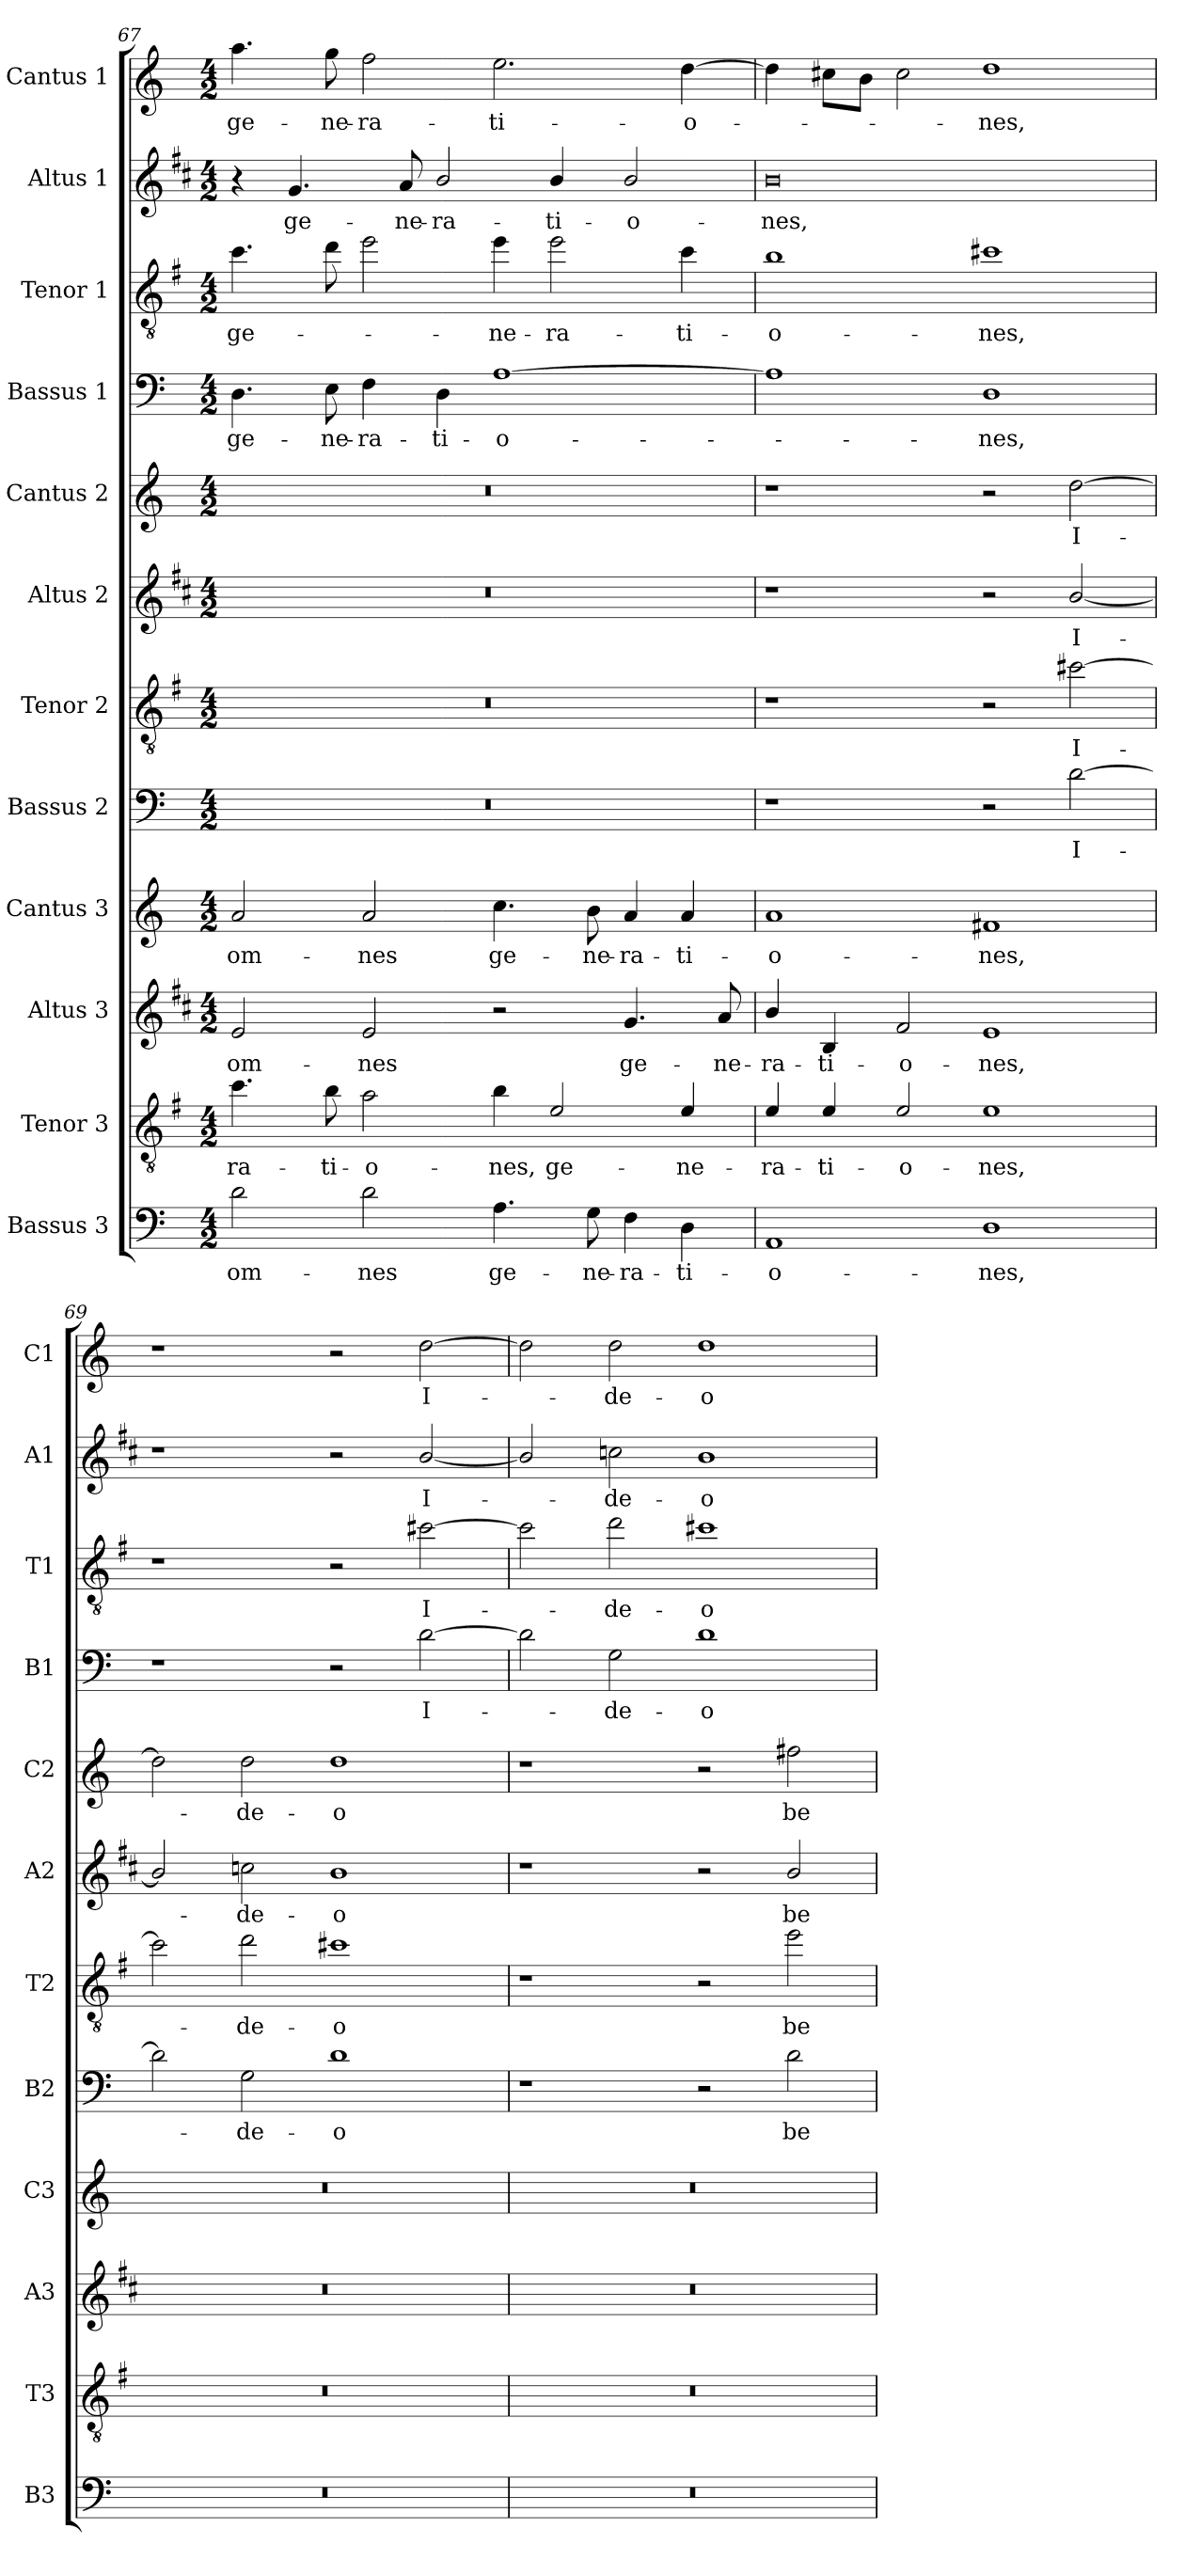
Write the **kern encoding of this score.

**kern	**text	**kern	**text	**kern	**text	**kern	**text	**kern	**text	**kern	**text	**kern	**text	**kern	**text	**kern	**text	**kern	**text	**kern	**text	**kern	**text
*part12	*part12	*part11	*part11	*part10	*part10	*part9	*part9	*part8	*part8	*part7	*part7	*part6	*part6	*part5	*part5	*part4	*part4	*part3	*part3	*part2	*part2	*part1	*part1
*staff12	*staff12	*staff11	*staff11	*staff10	*staff10	*staff9	*staff9	*staff8	*staff8	*staff7	*staff7	*staff6	*staff6	*staff5	*staff5	*staff4	*staff4	*staff3	*staff3	*staff2	*staff2	*staff1	*staff1
*I"Bassus 3	*	*I"Tenor 3	*	*I"Altus 3	*	*I"Cantus 3	*	*I"Bassus 2	*	*I"Tenor 2	*	*I"Altus 2	*	*I"Cantus 2	*	*I"Bassus 1	*	*I"Tenor 1	*	*I"Altus 1	*	*I"Cantus 1	*
*I'B3	*	*I'T3	*	*I'A3	*	*I'C3	*	*I'B2	*	*I'T2	*	*I'A2	*	*I'C2	*	*I'B1	*	*I'T1	*	*I'A1	*	*I'C1	*
!!LO:PB:g=z
*clefF4	*	*clefGv2	*	*clefG2	*	*clefG2	*	*clefF4	*	*clefGv2	*	*clefG2	*	*clefG2	*	*clefF4	*	*clefGv2	*	*clefG2	*	*clefG2	*
*	*	*ITrd4c7	*	*ITrd1c2	*	*	*	*	*	*ITrd4c7	*	*ITrd1c2	*	*	*	*	*	*ITrd4c7	*	*ITrd1c2	*	*	*
*k[]	*	*k[]	*	*k[]	*	*k[]	*	*k[]	*	*k[]	*	*k[]	*	*k[]	*	*k[]	*	*k[]	*	*k[]	*	*k[]	*
*C:	*	*C:	*	*C:	*	*C:	*	*C:	*	*C:	*	*C:	*	*C:	*	*C:	*	*C:	*	*C:	*	*C:	*
*M4/2	*	*M4/2	*	*M4/2	*	*M4/2	*	*M4/2	*	*M4/2	*	*M4/2	*	*M4/2	*	*M4/2	*	*M4/2	*	*M4/2	*	*M4/2	*
=67	=67	=67	=67	=67	=67	=67	=67	=67	=67	=67	=67	=67	=67	=67	=67	=67	=67	=67	=67	=67	=67	=67	=67
!	!LO:LY:b	!	!LO:LY:b	!	!LO:LY:b	!	!LO:LY:b	!	!	!	!	!	!	!	!	!	!LO:LY:b	!	!LO:LY:b	!	!	!	!LO:LY:b
2d\	om-	4.f\	-ra-	2d/	om-	2a/	om-	0r	.	0r	.	0r	.	0r	.	4.D\	ge-	4.f\	ge-	4r	.	4.aa\	ge-
!	!	!	!	!	!	!	!	!	!	!	!	!	!	!	!	!	!	!	!	!	!LO:LY:b	!	!
.	.	.	.	.	.	.	.	.	.	.	.	.	.	.	.	.	.	.	.	4.f/	ge-	.	.
!	!	!	!LO:LY:b	!	!	!	!	!	!	!	!	!	!	!	!	!	!LO:LY:b	!	!	!	!	!	!LO:LY:b
.	.	8e\	-ti-	.	.	.	.	.	.	.	.	.	.	.	.	8E\	-ne-	8g\	.	.	.	8gg\	-ne-
!	!LO:LY:b	!	!LO:LY:b	!	!LO:LY:b	!	!LO:LY:b	!	!	!	!	!	!	!	!	!	!LO:LY:b	!	!	!	!	!	!LO:LY:b
2d\	-nes	2d\	-o-	2d/	-nes	2a/	-nes	.	.	.	.	.	.	.	.	4F\	-ra-	2a\	.	.	.	2ff\	-ra-
!	!	!	!	!	!	!	!	!	!	!	!	!	!	!	!	!	!	!	!	!	!LO:LY:b	!	!
.	.	.	.	.	.	.	.	.	.	.	.	.	.	.	.	.	.	.	.	8g/	-ne-	.	.
!	!	!	!	!	!	!	!	!	!	!	!	!	!	!	!	!	!LO:LY:b	!	!	!	!LO:LY:b	!	!
.	.	.	.	.	.	.	.	.	.	.	.	.	.	.	.	4D\	-ti-	.	.	2a/	-ra-	.	.
!	!LO:LY:b	!	!LO:LY:b	!	!	!	!LO:LY:b	!	!	!	!	!	!	!	!	!	!LO:LY:b	!	!LO:LY:b	!	!	!	!LO:LY:b
4.A\	ge-	4e\	-nes,	2r	.	4.cc\	ge-	.	.	.	.	.	.	.	.	[1A	-o-	4a\	-ne-	.	.	2.ee\	-ti-
!	!	!	!LO:LY:b	!	!	!	!	!	!	!	!	!	!	!	!	!	!	!	!LO:LY:b	!	!LO:LY:b	!	!
.	.	2A/	ge-	.	.	.	.	.	.	.	.	.	.	.	.	.	.	2a\	-ra-	4a/	-ti-	.	.
!	!LO:LY:b	!	!	!	!	!	!LO:LY:b	!	!	!	!	!	!	!	!	!	!	!	!	!	!	!	!
8G\	-ne-	.	.	.	.	8b\	-ne-	.	.	.	.	.	.	.	.	.	.	.	.	.	.	.	.
!	!LO:LY:b	!	!	!	!LO:LY:b	!	!LO:LY:b	!	!	!	!	!	!	!	!	!	!	!	!	!	!LO:LY:b	!	!
4F\	-ra-	.	.	4.f/	ge-	4a/	-ra-	.	.	.	.	.	.	.	.	.	.	.	.	2a/	-o-	.	.
!	!LO:LY:b	!	!LO:LY:b	!	!	!	!LO:LY:b	!	!	!	!	!	!	!	!	!	!	!	!LO:LY:b	!	!	!	!LO:LY:b
4D\	-ti-	4A/	-ne-	.	.	4a/	-ti-	.	.	.	.	.	.	.	.	.	.	4f\	-ti-	.	.	[4dd\	-o-
!	!	!	!	!	!LO:LY:b	!	!	!	!	!	!	!	!	!	!	!	!	!	!	!	!	!	!
.	.	.	.	8g/	-ne-	.	.	.	.	.	.	.	.	.	.	.	.	.	.	.	.	.	.
=68	=68	=68	=68	=68	=68	=68	=68	=68	=68	=68	=68	=68	=68	=68	=68	=68	=68	=68	=68	=68	=68	=68	=68
!	!LO:LY:b	!	!LO:LY:b	!	!LO:LY:b	!	!LO:LY:b	!	!	!	!	!	!	!	!	!	!	!	!LO:LY:b	!	!LO:LY:b	!	!
1AA	-o-	4A/	-ra-	4a/	-ra-	1a	-o-	1r	.	1r	.	1r	.	1r	.	1A]	.	1e	-o-	0a	-nes,	4dd\]	.
!	!	!	!LO:LY:b	!	!LO:LY:b	!	!	!	!	!	!	!	!	!	!	!	!	!	!	!	!	!	!
.	.	4A/	-ti-	4A/	-ti-	.	.	.	.	.	.	.	.	.	.	.	.	.	.	.	.	8cc#X\L	.
.	.	.	.	.	.	.	.	.	.	.	.	.	.	.	.	.	.	.	.	.	.	8b\J	.
!	!	!	!LO:LY:b	!	!LO:LY:b	!	!	!	!	!	!	!	!	!	!	!	!	!	!	!	!	!	!
.	.	2A/	-o-	2e/	-o-	.	.	.	.	.	.	.	.	.	.	.	.	.	.	.	.	2cc#\	.
!	!LO:LY:b	!	!LO:LY:b	!	!LO:LY:b	!	!LO:LY:b	!	!	!	!	!	!	!	!	!	!LO:LY:b	!	!LO:LY:b	!	!	!	!LO:LY:b
1D	-nes,	1A	-nes,	1d	-nes,	1f#X	-nes,	2r	.	2r	.	2r	.	2r	.	1D	-nes,	1f#X	-nes,	.	.	1dd	-nes,
!	!	!	!	!	!	!	!	!	!LO:LY:b	!	!LO:LY:b	!	!LO:LY:b	!	!LO:LY:b	!	!	!	!	!	!	!	!
.	.	.	.	.	.	.	.	[2d\	I-	[2f#X\	I-	[2a/	I-	[2dd\	I-	.	.	.	.	.	.	.	.
=69	=69	=69	=69	=69	=69	=69	=69	=69	=69	=69	=69	=69	=69	=69	=69	=69	=69	=69	=69	=69	=69	=69	=69
0r	.	0r	.	0r	.	0r	.	2d\]	.	2f#\]	.	2a/]	.	2dd\]	.	1r	.	1r	.	1r	.	1r	.
!	!	!	!	!	!	!	!	!	!LO:LY:b	!	!LO:LY:b	!	!LO:LY:b	!	!LO:LY:b	!	!	!	!	!	!	!	!
.	.	.	.	.	.	.	.	2G\	-de-	2g\	-de-	2b-X\	-de-	2dd\	-de-	.	.	.	.	.	.	.	.
!	!	!	!	!	!	!	!	!	!LO:LY:b	!	!LO:LY:b	!	!LO:LY:b	!	!LO:LY:b	!	!	!	!	!	!	!	!
.	.	.	.	.	.	.	.	1d	-o	1f#X	-o	1a	-o	1dd	-o	2r	.	2r	.	2r	.	2r	.
!	!	!	!	!	!	!	!	!	!	!	!	!	!	!	!	!	!LO:LY:b	!	!LO:LY:b	!	!LO:LY:b	!	!LO:LY:b
.	.	.	.	.	.	.	.	.	.	.	.	.	.	.	.	[2d\	I-	[2f#X\	I-	[2a/	I-	[2dd\	I-
=70	=70	=70	=70	=70	=70	=70	=70	=70	=70	=70	=70	=70	=70	=70	=70	=70	=70	=70	=70	=70	=70	=70	=70
0r	.	0r	.	0r	.	0r	.	1r	.	1r	.	1r	.	1r	.	2d\]	.	2f#\]	.	2a/]	.	2dd\]	.
!	!	!	!	!	!	!	!	!	!	!	!	!	!	!	!	!	!LO:LY:b	!	!LO:LY:b	!	!LO:LY:b	!	!LO:LY:b
.	.	.	.	.	.	.	.	.	.	.	.	.	.	.	.	2G\	-de-	2g\	-de-	2b-X\	-de-	2dd\	-de-
!	!	!	!	!	!	!	!	!	!	!	!	!	!	!	!	!	!LO:LY:b	!	!LO:LY:b	!	!LO:LY:b	!	!LO:LY:b
.	.	.	.	.	.	.	.	2r	.	2rc	.	2r	.	2r	.	1d	-o	1f#X	-o	1a	-o	1dd	-o
!	!	!	!	!	!	!	!	!	!LO:LY:b	!	!LO:LY:b	!	!LO:LY:b	!	!LO:LY:b	!	!	!	!	!	!	!	!
.	.	.	.	.	.	.	.	2d\	be-	2a\	be-	2a/	be-	2ff#X\	be-	.	.	.	.	.	.	.	.
=	=	=	=	=	=	=	=	=	=	=	=	=	=	=	=	=	=	=	=	=	=	=	=
*-	*-	*-	*-	*-	*-	*-	*-	*-	*-	*-	*-	*-	*-	*-	*-	*-	*-	*-	*-	*-	*-	*-	*-
